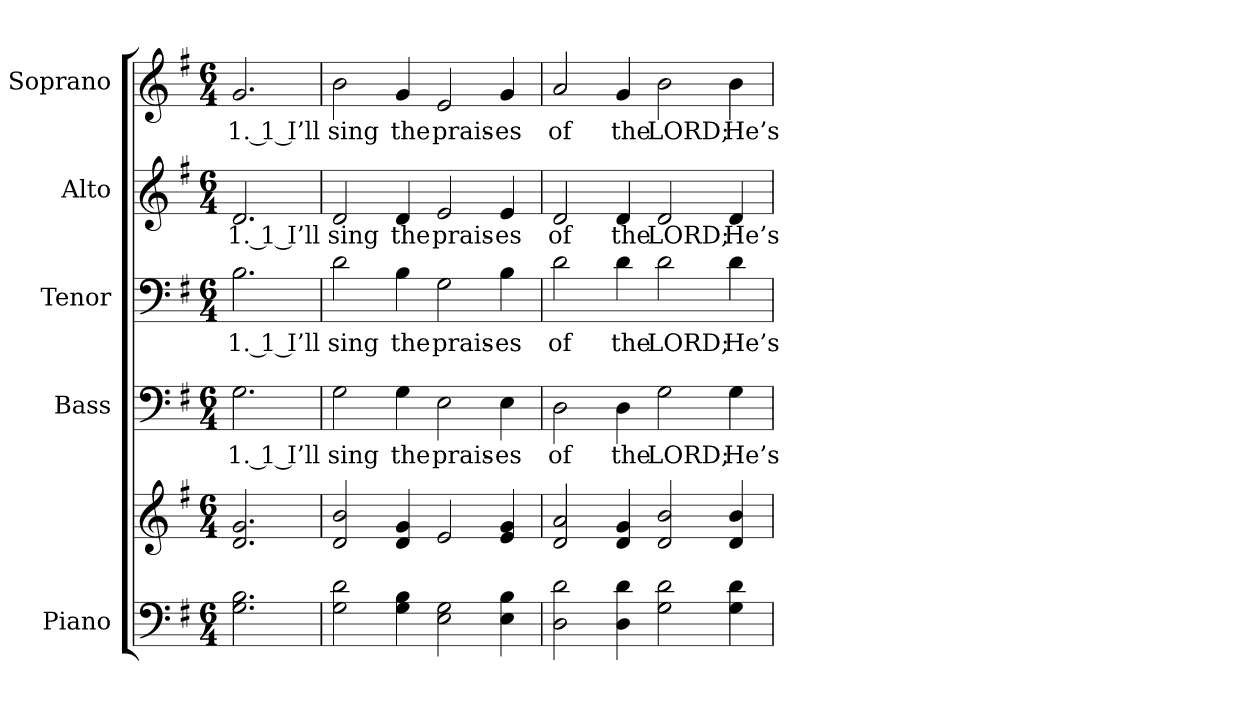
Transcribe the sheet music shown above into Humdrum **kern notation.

**kern	**kern	**kern	**text	**kern	**text	**kern	**text	**kern	**text
*part5	*part5	*part4	*part4	*part3	*part3	*part2	*part2	*part1	*part1
*staff6	*staff5	*staff4	*staff4	*staff3	*staff3	*staff2	*staff2	*staff1	*staff1
*I"Piano	*	*I"Bass	*	*I"Tenor	*	*I"Alto	*	*I"Soprano	*
*I'Pno.	*	*I'B.	*	*I'T.	*	*I'A.	*	*I'S.	*
!!LO:PB:g=z
*clefF4	*clefG2	*clefF4	*	*clefF4	*	*clefG2	*	*clefG2	*
*k[f#]	*k[f#]	*k[f#]	*	*k[f#]	*	*k[f#]	*	*k[f#]	*
*G:	*G:	*G:	*	*G:	*	*G:	*	*G:	*
*M6/4	*M6/4	*M6/4	*	*M6/4	*	*M6/4	*	*M6/4	*
*MM280	*MM280	*MM280	*	*MM280	*	*MM280	*	*MM280	*
=1	=1	=1	=1	=1	=1	=1	=1	=1	=1
!	!	!	!LO:LY:b:color=#000000	!	!	!	!	!	!
!	!	!	!	!	!LO:LY:b:color=#000000	!	!	!	!
!	!	!	!	!	!	!	!LO:LY:b:color=#000000	!	!
!	!	!	!	!	!	!	!	!	!LO:LY:b:color=#000000
2.Gi\ 2.Bi	2.di/ 2.gi	2.Gi\	1. 1 I’ll	2.Bi\	1. 1 I’ll	2.di/	1. 1 I’ll	2.gi/	1. 1 I’ll
=2	=2	=2	=2	=2	=2	=2	=2	=2	=2
!	!	!	!LO:LY:b:color=#000000	!	!	!	!	!	!
!	!	!	!	!	!LO:LY:b:color=#000000	!	!	!	!
!	!	!	!	!	!	!	!LO:LY:b:color=#000000	!	!
!	!	!	!	!	!	!	!	!	!LO:LY:b:color=#000000
2Gi\ 2di	2di/ 2bi	2Gi\	sing	2di\	sing	2di/	sing	2bi\	sing
!	!	!	!LO:LY:b:color=#000000	!	!	!	!	!	!
!	!	!	!	!	!LO:LY:b:color=#000000	!	!	!	!
!	!	!	!	!	!	!	!LO:LY:b:color=#000000	!	!
!	!	!	!	!	!	!	!	!	!LO:LY:b:color=#000000
4Gi\ 4Bi	4di/ 4gi	4Gi\	the	4Bi\	the	4di/	the	4gi/	the
!	!	!	!LO:LY:b:color=#000000	!	!	!	!	!	!
!	!	!	!	!	!LO:LY:b:color=#000000	!	!	!	!
!	!	!	!	!	!	!	!LO:LY:b:color=#000000	!	!
!	!	!	!	!	!	!	!	!	!LO:LY:b:color=#000000
2Ei\ 2Gi	2ei/	2Ei\	prais-	2Gi\	prais-	2ei/	prais-	2ei/	prais-
!	!	!	!LO:LY:b:color=#000000	!	!	!	!	!	!
!	!	!	!	!	!LO:LY:b:color=#000000	!	!	!	!
!	!	!	!	!	!	!	!LO:LY:b:color=#000000	!	!
!	!	!	!	!	!	!	!	!	!LO:LY:b:color=#000000
4Ei\ 4Bi	4ei/ 4gi	4Ei\	-es	4Bi\	-es	4ei/	-es	4gi/	-es
=3	=3	=3	=3	=3	=3	=3	=3	=3	=3
!	!	!	!LO:LY:b:color=#000000	!	!	!	!	!	!
!	!	!	!	!	!LO:LY:b:color=#000000	!	!	!	!
!	!	!	!	!	!	!	!LO:LY:b:color=#000000	!	!
!	!	!	!	!	!	!	!	!	!LO:LY:b:color=#000000
2Di\ 2di	2di/ 2ai	2Di\	of	2di\	of	2di/	of	2ai/	of
!	!	!	!LO:LY:b:color=#000000	!	!	!	!	!	!
!	!	!	!	!	!LO:LY:b:color=#000000	!	!	!	!
!	!	!	!	!	!	!	!LO:LY:b:color=#000000	!	!
!	!	!	!	!	!	!	!	!	!LO:LY:b:color=#000000
4Di\ 4di	4di/ 4gi	4Di\	the	4di\	the	4di/	the	4gi/	the
!	!	!	!LO:LY:b:color=#000000	!	!	!	!	!	!
!	!	!	!	!	!LO:LY:b:color=#000000	!	!	!	!
!	!	!	!	!	!	!	!LO:LY:b:color=#000000	!	!
!	!	!	!	!	!	!	!	!	!LO:LY:b:color=#000000
2Gi\ 2di	2di/ 2bi	2Gi\	LORD;	2di\	LORD;	2di/	LORD;	2bi\	LORD;
!	!	!	!LO:LY:b:color=#000000	!	!	!	!	!	!
!	!	!	!	!	!LO:LY:b:color=#000000	!	!	!	!
!	!	!	!	!	!	!	!LO:LY:b:color=#000000	!	!
!	!	!	!	!	!	!	!	!	!LO:LY:b:color=#000000
4Gi\ 4di	4di/ 4bi	4Gi\	He’s	4di\	He’s	4di/	He’s	4bi\	He’s
=	=	=	=	=	=	=	=	=	=
*-	*-	*-	*-	*-	*-	*-	*-	*-	*-
